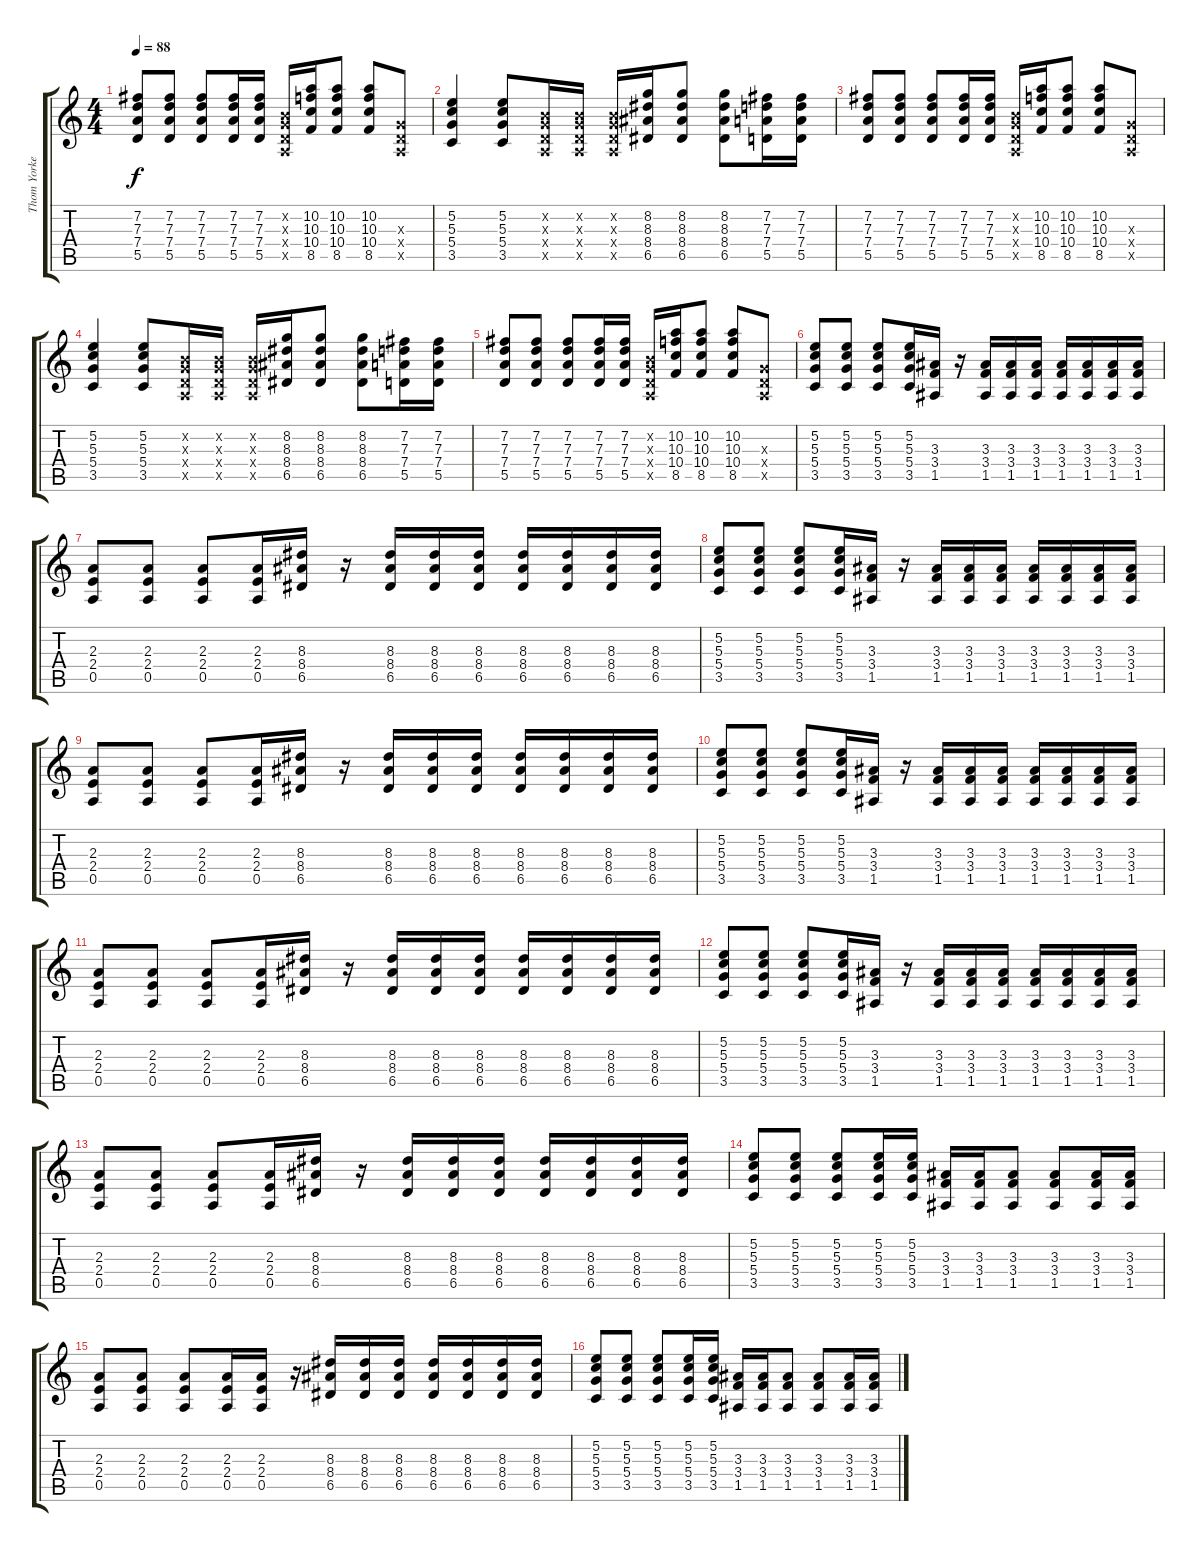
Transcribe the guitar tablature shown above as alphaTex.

\track ("Thom Yorke" "Thom Yorke") {instrument acousticguitarsteel}
\staff {score tabs}
\tuning (E4 B3 G3 D3 A2 E2) {hide}
\ts (4 4)
\tempo 88
\clef g2
\ks c
(7.2 7.3 7.4 5.5).8{dy f} (7.2 7.3 7.4 5.5).8 (7.2 7.3 7.4 5.5).8 (7.2 7.3 7.4 5.5).16 (7.2 7.3 7.4 5.5).16 (0.2{x} 0.3{x} 0.4{x} 0.5{x}).16 (10.2 10.3 10.4 8.5).16 (10.2 10.3 10.4 8.5).8 (10.2 10.3 10.4 8.5).8 (0.3{x} 0.4{x} 0.5{x}).8 |
(5.2 5.3 5.4 3.5).4 (5.2 5.3 5.4 3.5).8 (0.2{x} 0.3{x} 0.4{x} 0.5{x}).16 (0.2{x} 0.3{x} 0.4{x} 0.5{x}).16 (0.2{x} 0.3{x} 0.4{x} 0.5{x}).16 (8.2 8.3 8.4 6.5).16 (8.2 8.3 8.4 6.5).8 (8.2 8.3 8.4 6.5).8 (7.2 7.3 7.4 5.5).16 (7.2 7.3 7.4 5.5).16 |
(7.2 7.3 7.4 5.5).8 (7.2 7.3 7.4 5.5).8 (7.2 7.3 7.4 5.5).8 (7.2 7.3 7.4 5.5).16 (7.2 7.3 7.4 5.5).16 (0.2{x} 0.3{x} 0.4{x} 0.5{x}).16 (10.2 10.3 10.4 8.5).16 (10.2 10.3 10.4 8.5).8 (10.2 10.3 10.4 8.5).8 (0.3{x} 0.4{x} 0.5{x}).8 |
(5.2 5.3 5.4 3.5).4 (5.2 5.3 5.4 3.5).8 (0.2{x} 0.3{x} 0.4{x} 0.5{x}).16 (0.2{x} 0.3{x} 0.4{x} 0.5{x}).16 (0.2{x} 0.3{x} 0.4{x} 0.5{x}).16 (8.2 8.3 8.4 6.5).16 (8.2 8.3 8.4 6.5).8 (8.2 8.3 8.4 6.5).8 (7.2 7.3 7.4 5.5).16 (7.2 7.3 7.4 5.5).16 |
(7.2 7.3 7.4 5.5).8 (7.2 7.3 7.4 5.5).8 (7.2 7.3 7.4 5.5).8 (7.2 7.3 7.4 5.5).16 (7.2 7.3 7.4 5.5).16 (0.2{x} 0.3{x} 0.4{x} 0.5{x}).16 (10.2 10.3 10.4 8.5).16 (10.2 10.3 10.4 8.5).8 (10.2 10.3 10.4 8.5).8 (0.3{x} 0.4{x} 0.5{x}).8 |
(5.2 5.3 5.4 3.5).8 (5.2 5.3 5.4 3.5).8 (5.2 5.3 5.4 3.5).8 (5.2 5.3 5.4 3.5).16 (3.3 3.4 1.5).16 r.16 (3.3 3.4 1.5).16 (3.3 3.4 1.5).16 (3.3 3.4 1.5).16 (3.3 3.4 1.5).16 (3.3 3.4 1.5).16 (3.3 3.4 1.5).16 (3.3 3.4 1.5).16 |
(2.3 2.4 0.5).8 (2.3 2.4 0.5).8 (2.3 2.4 0.5).8 (2.3 2.4 0.5).16 (8.3 8.4 6.5).16 r.16 (8.3 8.4 6.5).16 (8.3 8.4 6.5).16 (8.3 8.4 6.5).16 (8.3 8.4 6.5).16 (8.3 8.4 6.5).16 (8.3 8.4 6.5).16 (8.3 8.4 6.5).16 |
(5.2 5.3 5.4 3.5).8 (5.2 5.3 5.4 3.5).8 (5.2 5.3 5.4 3.5).8 (5.2 5.3 5.4 3.5).16 (3.3 3.4 1.5).16 r.16 (3.3 3.4 1.5).16 (3.3 3.4 1.5).16 (3.3 3.4 1.5).16 (3.3 3.4 1.5).16 (3.3 3.4 1.5).16 (3.3 3.4 1.5).16 (3.3 3.4 1.5).16 |
(2.3 2.4 0.5).8 (2.3 2.4 0.5).8 (2.3 2.4 0.5).8 (2.3 2.4 0.5).16 (8.3 8.4 6.5).16 r.16 (8.3 8.4 6.5).16 (8.3 8.4 6.5).16 (8.3 8.4 6.5).16 (8.3 8.4 6.5).16 (8.3 8.4 6.5).16 (8.3 8.4 6.5).16 (8.3 8.4 6.5).16 |
(5.2 5.3 5.4 3.5).8 (5.2 5.3 5.4 3.5).8 (5.2 5.3 5.4 3.5).8 (5.2 5.3 5.4 3.5).16 (3.3 3.4 1.5).16 r.16 (3.3 3.4 1.5).16 (3.3 3.4 1.5).16 (3.3 3.4 1.5).16 (3.3 3.4 1.5).16 (3.3 3.4 1.5).16 (3.3 3.4 1.5).16 (3.3 3.4 1.5).16 |
(2.3 2.4 0.5).8 (2.3 2.4 0.5).8 (2.3 2.4 0.5).8 (2.3 2.4 0.5).16 (8.3 8.4 6.5).16 r.16 (8.3 8.4 6.5).16 (8.3 8.4 6.5).16 (8.3 8.4 6.5).16 (8.3 8.4 6.5).16 (8.3 8.4 6.5).16 (8.3 8.4 6.5).16 (8.3 8.4 6.5).16 |
(5.2 5.3 5.4 3.5).8 (5.2 5.3 5.4 3.5).8 (5.2 5.3 5.4 3.5).8 (5.2 5.3 5.4 3.5).16 (3.3 3.4 1.5).16 r.16 (3.3 3.4 1.5).16 (3.3 3.4 1.5).16 (3.3 3.4 1.5).16 (3.3 3.4 1.5).16 (3.3 3.4 1.5).16 (3.3 3.4 1.5).16 (3.3 3.4 1.5).16 |
(2.3 2.4 0.5).8 (2.3 2.4 0.5).8 (2.3 2.4 0.5).8 (2.3 2.4 0.5).16 (8.3 8.4 6.5).16 r.16 (8.3 8.4 6.5).16 (8.3 8.4 6.5).16 (8.3 8.4 6.5).16 (8.3 8.4 6.5).16 (8.3 8.4 6.5).16 (8.3 8.4 6.5).16 (8.3 8.4 6.5).16 |
(5.2 5.3 5.4 3.5).8 (5.2 5.3 5.4 3.5).8 (5.2 5.3 5.4 3.5).8 (5.2 5.3 5.4 3.5).16 (5.2 5.3 5.4 3.5).16 (3.3 3.4 1.5).16 (3.3 3.4 1.5).16 (3.3 3.4 1.5).8 (3.3 3.4 1.5).8 (3.3 3.4 1.5).16 (3.3 3.4 1.5).16 |
(2.3 2.4 0.5).8 (2.3 2.4 0.5).8 (2.3 2.4 0.5).8 (2.3 2.4 0.5).16 (2.3 2.4 0.5).16 r.16 (8.3 8.4 6.5).16 (8.3 8.4 6.5).16 (8.3 8.4 6.5).16 (8.3 8.4 6.5).16 (8.3 8.4 6.5).16 (8.3 8.4 6.5).16 (8.3 8.4 6.5).16 |
(5.2 5.3 5.4 3.5).8 (5.2 5.3 5.4 3.5).8 (5.2 5.3 5.4 3.5).8 (5.2 5.3 5.4 3.5).16 (5.2 5.3 5.4 3.5).16 (3.3 3.4 1.5).16 (3.3 3.4 1.5).16 (3.3 3.4 1.5).8 (3.3 3.4 1.5).8 (3.3 3.4 1.5).16 (3.3 3.4 1.5).16
